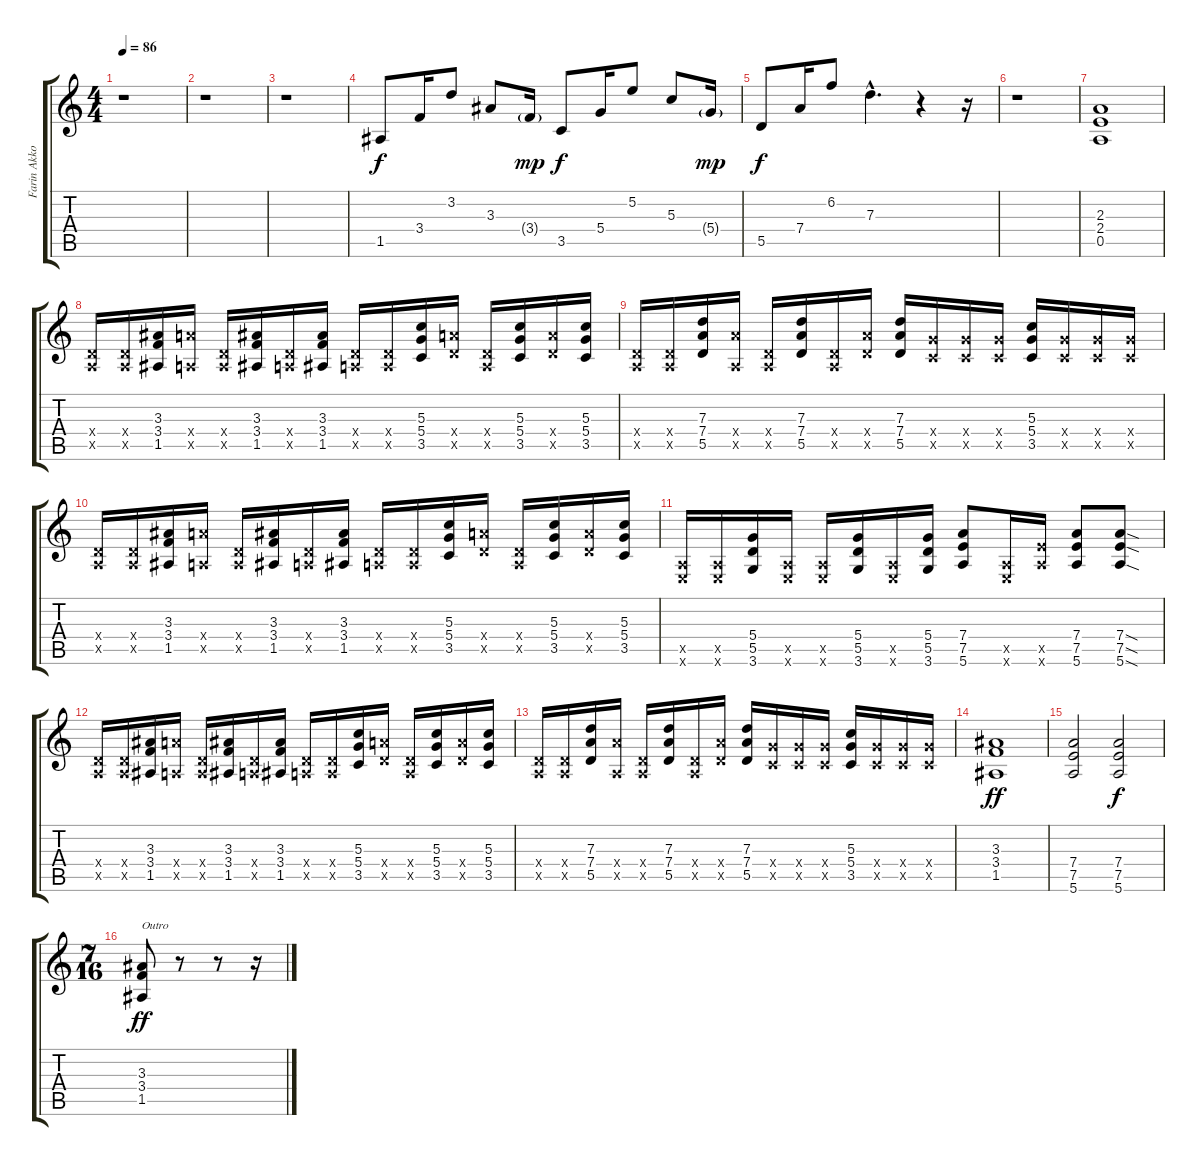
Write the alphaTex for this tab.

\track ("Farin Akkord" "Farin Akko") {instrument distortionguitar}
\staff {score tabs}
\tuning (E4 B3 G3 D3 A2 E2) {hide}
\ts (4 4)
\tempo 86
\clef g2
\ks c
r.1{dy f} |
r.1 |
r.1 |
1.5.8 3.4.16 3.2.8 3.3.8 3.4{g}.16{dy mp} 3.5.8{dy f} 5.4.16 5.2.8 5.3.8 5.4{g}.16{dy mp} |
5.5.8{dy f} 7.4.16 6.2.8 7.3{hac}.4{d} r.4 r.16 |
r.1 |
(2.3 2.4 0.5).1 |
(0.4{x} 0.5{x}).16 (0.4{x} 0.5{x}).16 (3.3 3.4 1.5).16 (7.4{x} 0.5{x}).16 (0.4{x} 0.5{x}).16 (3.3 3.4 1.5).16 (0.4{x} 0.5{x}).16 (3.3 3.4 1.5).16 (0.4{x} 0.5{x}).16 (0.4{x} 0.5{x}).16 (5.3 5.4 3.5).16 (7.4{x} 5.5{x}).16 (0.4{x} 0.5{x}).16 (5.3 5.4 3.5).16 (7.4{x} 5.5{x}).16 (5.3 5.4 3.5).16 |
(0.4{x} 0.5{x}).16 (0.4{x} 0.5{x}).16 (7.3 7.4 5.5).16 (7.4{x} 0.5{x}).16 (0.4{x} 0.5{x}).16 (7.3 7.4 5.5).16 (0.4{x} 0.5{x}).16 (7.4{x} 5.5{x}).16 (7.3 7.4 5.5).16 (5.4{x} 3.5{x}).16 (5.4{x} 3.5{x}).16 (5.4{x} 3.5{x}).16 (5.3 5.4 3.5).16 (5.4{x} 3.5{x}).16 (5.4{x} 3.5{x}).16 (5.4{x} 3.5{x}).16 |
(0.4{x} 0.5{x}).16 (0.4{x} 0.5{x}).16 (3.3 3.4 1.5).16 (7.4{x} 0.5{x}).16 (0.4{x} 0.5{x}).16 (3.3 3.4 1.5).16 (0.4{x} 0.5{x}).16 (3.3 3.4 1.5).16 (0.4{x} 0.5{x}).16 (0.4{x} 0.5{x}).16 (5.3 5.4 3.5).16 (7.4{x} 5.5{x}).16 (0.4{x} 0.5{x}).16 (5.3 5.4 3.5).16 (7.4{x} 5.5{x}).16 (5.3 5.4 3.5).16 |
(0.5{x} 0.6{x}).16 (0.5{x} 0.6{x}).16 (5.4 5.5 3.6).16 (0.5{x} 0.6{x}).16 (0.5{x} 0.6{x}).16 (5.4 5.5 3.6).16 (0.5{x} 0.6{x}).16 (5.4 5.5 3.6).16 (7.4 7.5 5.6).8 (0.5{x} 0.6{x}).16 (7.5{x} 5.6{x}).16 (7.4 7.5 5.6).8 (7.4{sod} 7.5{sod} 5.6{sod}).8 |
(0.4{x} 0.5{x}).16 (0.4{x} 0.5{x}).16 (3.3 3.4 1.5).16 (7.4{x} 0.5{x}).16 (0.4{x} 0.5{x}).16 (3.3 3.4 1.5).16 (0.4{x} 0.5{x}).16 (3.3 3.4 1.5).16 (0.4{x} 0.5{x}).16 (0.4{x} 0.5{x}).16 (5.3 5.4 3.5).16 (7.4{x} 5.5{x}).16 (0.4{x} 0.5{x}).16 (5.3 5.4 3.5).16 (7.4{x} 5.5{x}).16 (5.3 5.4 3.5).16 |
(0.4{x} 0.5{x}).16 (0.4{x} 0.5{x}).16 (7.3 7.4 5.5).16 (7.4{x} 0.5{x}).16 (0.4{x} 0.5{x}).16 (7.3 7.4 5.5).16 (0.4{x} 0.5{x}).16 (7.4{x} 5.5{x}).16 (7.3 7.4 5.5).16 (5.4{x} 3.5{x}).16 (5.4{x} 3.5{x}).16 (5.4{x} 3.5{x}).16 (5.3 5.4 3.5).16 (5.4{x} 3.5{x}).16 (5.4{x} 3.5{x}).16 (5.4{x} 3.5{x}).16 |
(3.3 3.4 1.5).1{dy ff} |
(7.4 7.5 5.6).2 (7.4 7.5 5.6).2{dy f} |
\ts (7 16)
(3.3 3.4 1.5).8{txt "Outro" dy ff} r.8 r.8 r.16
